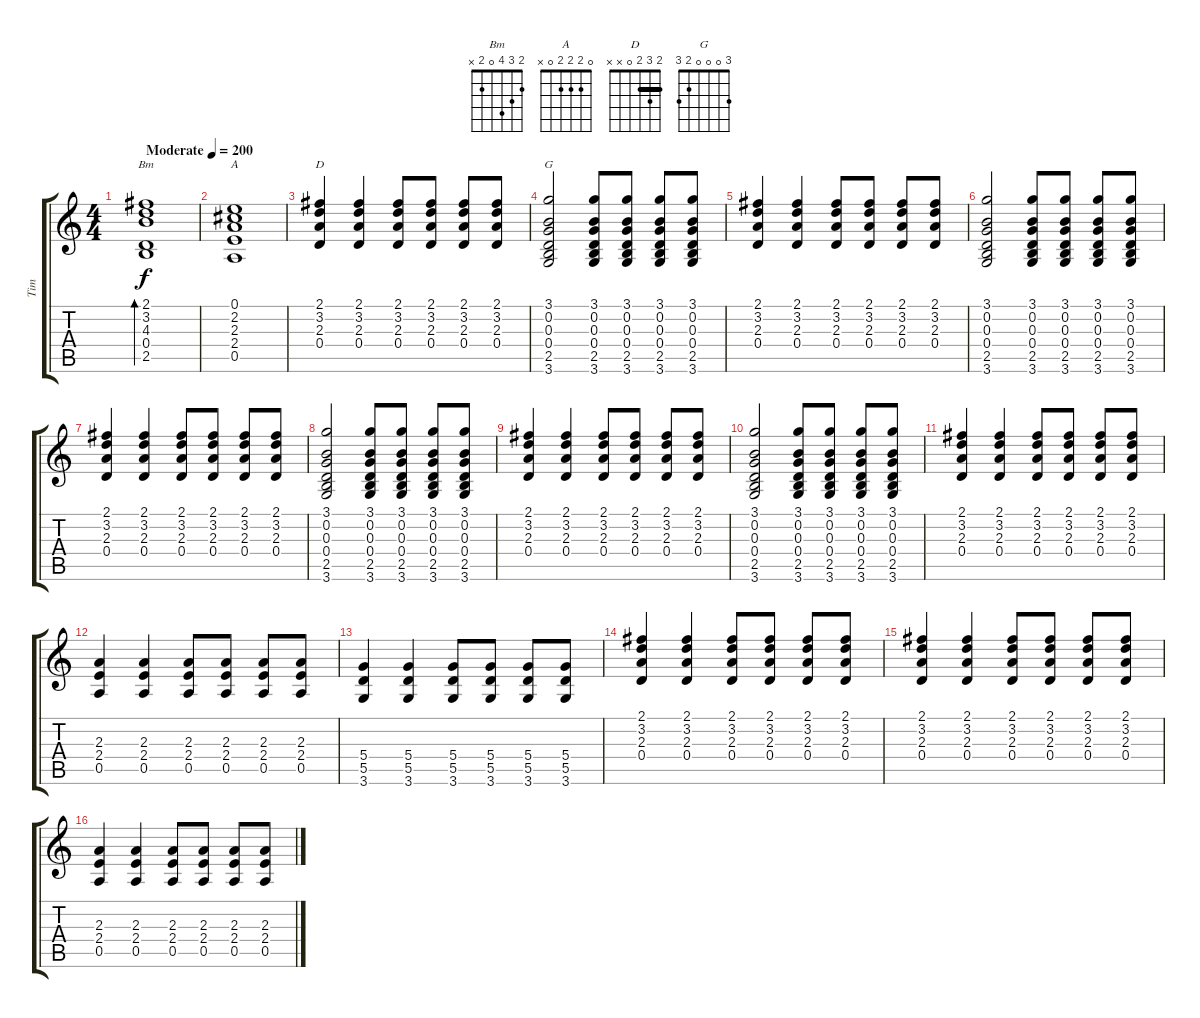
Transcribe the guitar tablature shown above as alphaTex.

\track ("Tim" "Tim") {instrument electricguitarclean}
\staff {score tabs}
\tuning (E4 B3 G3 D3 A2 E2) {hide}
\chord ("Bm" 2 3 4 0 2 x)
\chord ("A" 0 2 2 2 0 x)
\chord ("D" 2 3 2 0 x x) {barre 2}
\chord ("G" 3 0 0 0 2 3)
\ts (4 4)
\tempo (200 "Moderate")
\clef g2
\ks c
(2.1 3.2 4.3 0.4 2.5).1{bd 240 ch "Bm" dy f instrument electricguitarclean} |
(0.1 2.2 2.3 2.4 0.5).1{ch "A"} |
(2.1 3.2 2.3 0.4).4{ch "D" instrument distortionguitar} (2.1 3.2 2.3 0.4).4 (2.1 3.2 2.3 0.4).8 (2.1 3.2 2.3 0.4).8 (2.1 3.2 2.3 0.4).8 (2.1 3.2 2.3 0.4).8 |
(3.1 0.2 0.3 0.4 2.5 3.6).2{ch "G"} (3.1 0.2 0.3 0.4 2.5 3.6).8 (3.1 0.2 0.3 0.4 2.5 3.6).8 (3.1 0.2 0.3 0.4 2.5 3.6).8 (3.1 0.2 0.3 0.4 2.5 3.6).8 |
(2.1 3.2 2.3 0.4).4 (2.1 3.2 2.3 0.4).4 (2.1 3.2 2.3 0.4).8 (2.1 3.2 2.3 0.4).8 (2.1 3.2 2.3 0.4).8 (2.1 3.2 2.3 0.4).8 |
(3.1 0.2 0.3 0.4 2.5 3.6).2 (3.1 0.2 0.3 0.4 2.5 3.6).8 (3.1 0.2 0.3 0.4 2.5 3.6).8 (3.1 0.2 0.3 0.4 2.5 3.6).8 (3.1 0.2 0.3 0.4 2.5 3.6).8 |
(2.1 3.2 2.3 0.4).4 (2.1 3.2 2.3 0.4).4 (2.1 3.2 2.3 0.4).8 (2.1 3.2 2.3 0.4).8 (2.1 3.2 2.3 0.4).8 (2.1 3.2 2.3 0.4).8 |
(3.1 0.2 0.3 0.4 2.5 3.6).2 (3.1 0.2 0.3 0.4 2.5 3.6).8 (3.1 0.2 0.3 0.4 2.5 3.6).8 (3.1 0.2 0.3 0.4 2.5 3.6).8 (3.1 0.2 0.3 0.4 2.5 3.6).8 |
(2.1 3.2 2.3 0.4).4 (2.1 3.2 2.3 0.4).4 (2.1 3.2 2.3 0.4).8 (2.1 3.2 2.3 0.4).8 (2.1 3.2 2.3 0.4).8 (2.1 3.2 2.3 0.4).8 |
(3.1 0.2 0.3 0.4 2.5 3.6).2 (3.1 0.2 0.3 0.4 2.5 3.6).8 (3.1 0.2 0.3 0.4 2.5 3.6).8 (3.1 0.2 0.3 0.4 2.5 3.6).8 (3.1 0.2 0.3 0.4 2.5 3.6).8 |
(2.1 3.2 2.3 0.4).4 (2.1 3.2 2.3 0.4).4 (2.1 3.2 2.3 0.4).8 (2.1 3.2 2.3 0.4).8 (2.1 3.2 2.3 0.4).8 (2.1 3.2 2.3 0.4).8 |
(2.3 2.4 0.5).4 (2.3 2.4 0.5).4 (2.3 2.4 0.5).8 (2.3 2.4 0.5).8 (2.3 2.4 0.5).8 (2.3 2.4 0.5).8 |
(5.4 5.5 3.6).4 (5.4 5.5 3.6).4 (5.4 5.5 3.6).8 (5.4 5.5 3.6).8 (5.4 5.5 3.6).8 (5.4 5.5 3.6).8 |
(2.1 3.2 2.3 0.4).4 (2.1 3.2 2.3 0.4).4 (2.1 3.2 2.3 0.4).8 (2.1 3.2 2.3 0.4).8 (2.1 3.2 2.3 0.4).8 (2.1 3.2 2.3 0.4).8 |
(2.1 3.2 2.3 0.4).4 (2.1 3.2 2.3 0.4).4 (2.1 3.2 2.3 0.4).8 (2.1 3.2 2.3 0.4).8 (2.1 3.2 2.3 0.4).8 (2.1 3.2 2.3 0.4).8 |
(2.3 2.4 0.5).4 (2.3 2.4 0.5).4 (2.3 2.4 0.5).8 (2.3 2.4 0.5).8 (2.3 2.4 0.5).8 (2.3 2.4 0.5).8
